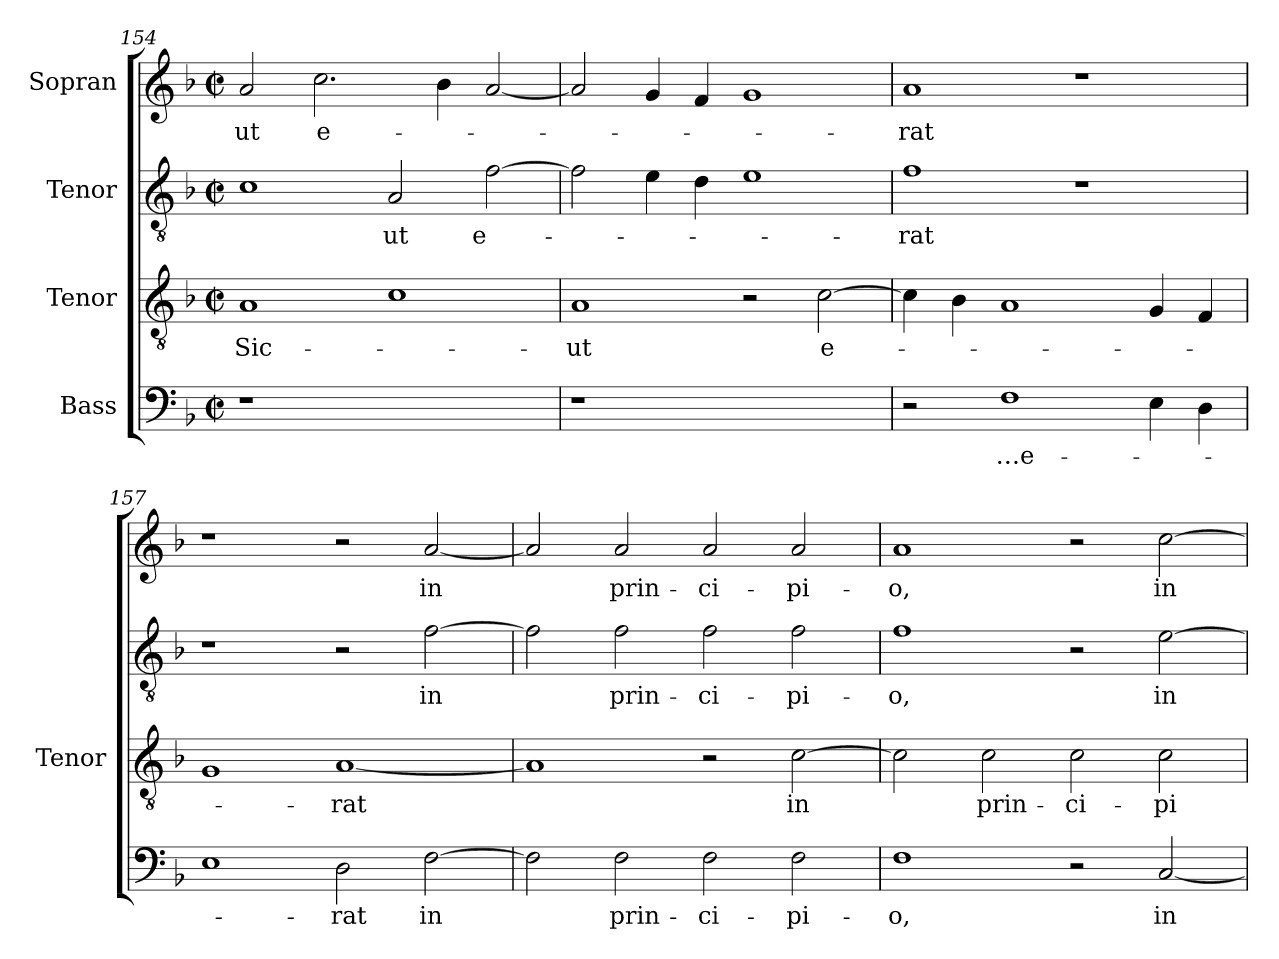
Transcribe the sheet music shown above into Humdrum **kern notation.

**kern	**text	**kern	**text	**kern	**text	**kern	**text
*part4	*part4	*part3	*part3	*part2	*part2	*part1	*part1
*staff4	*staff4	*staff3	*staff3	*staff2	*staff2	*staff1	*staff1
*I"Bass	*	*I"Tenor	*	*I"Tenor	*	*I"Sopran	*
*	*	*I'Tenor	*	*	*	*	*
*clefF4	*	*clefGv2	*	*clefGv2	*	*clefG2	*
*	*	*ITrd7c12	*	*ITrd7c12	*	*	*
*k[b-]	*	*k[b-]	*	*k[b-]	*	*k[b-]	*
*F:	*	*F:	*	*F:	*	*F:	*
*M2/2	*	*M2/2	*	*M2/2	*	*M2/2	*
*met(c|)	*	*met(c|)	*	*met(c|)	*	*met(c|)	*
=154	=154	=154	=154	=154	=154	=154	=154
!LO:N:vis=1	!	!	!	!	!	!	!
!	!	!	!LO:LY:b:color=#000000	!	!	!	!
!	!	!	!	!	!	!	!LO:LY:b:color=#000000
1r	.	1AAi	Sic-	1Ci	.	2ai/	-ut
!	!	!	!	!	!	!	!LO:LY:b:color=#000000
.	.	.	.	.	.	2.cci\	e-
!	!	!	!	!	!LO:LY:b:color=#000000	!	!
1ryy	.	1Ci	.	2AAi/	-ut	.	.
.	.	.	.	.	.	4b-i\	.
!	!	!	!	!	!LO:LY:b:color=#000000	!	!
.	.	.	.	[>2Fi\	e-	[<2ai/	.
=155	=155	=155	=155	=155	=155	=155	=155
!LO:N:vis=1	!	!	!	!	!	!	!
!	!	!	!LO:LY:b:color=#000000	!	!	!	!
1r	.	1AAi	-ut	2Fi\]	.	2ai/]	.
.	.	.	.	4Ei\	.	4gi/	.
.	.	.	.	4Di\	.	4fi/	.
1ryy	.	2r	.	1Ei	.	1gi	.
!	!	!	!LO:LY:b:color=#000000	!	!	!	!
.	.	[>2Ci\	e-	.	.	.	.
=156	=156	=156	=156	=156	=156	=156	=156
!	!	!	!	!	!LO:LY:b:color=#000000	!	!
!	!	!	!	!	!	!	!LO:LY:b:color=#000000
2r	.	4Ci\]	.	1Fi	-rat	1ai	-rat
.	.	4BB-i\	.	.	.	.	.
!	!LO:LY:b:color=#000000	!	!	!	!	!	!
1Fi	…e-	1AAi	.	.	.	.	.
.	.	.	.	1r	.	1r	.
4Ei\	.	4GGi/	.	.	.	.	.
4Di\	.	4FFi/	.	.	.	.	.
=157	=157	=157	=157	=157	=157	=157	=157
1Ei	.	1GGi	.	1r	.	1r	.
!	!LO:LY:b:color=#000000	!	!	!	!	!	!
!	!	!	!LO:LY:b:color=#000000	!	!	!	!
2Di\	-rat	[<1AAi	-rat	2r	.	2r	.
!	!LO:LY:b:color=#000000	!	!	!	!	!	!
!	!	!	!	!	!LO:LY:b:color=#000000	!	!
!	!	!	!	!	!	!	!LO:LY:b:color=#000000
[>2Fi\	in	.	.	[>2Fi\	in	[<2ai/	in
=158	=158	=158	=158	=158	=158	=158	=158
2Fi\]	.	1AAi]	.	2Fi\]	.	2ai/]	.
!	!LO:LY:b:color=#000000	!	!	!	!	!	!
!	!	!	!	!	!LO:LY:b:color=#000000	!	!
!	!	!	!	!	!	!	!LO:LY:b:color=#000000
2Fi\	prin-	.	.	2Fi\	prin-	2ai/	prin-
!	!LO:LY:b:color=#000000	!	!	!	!	!	!
!	!	!	!	!	!LO:LY:b:color=#000000	!	!
!	!	!	!	!	!	!	!LO:LY:b:color=#000000
2Fi\	-ci-	2r	.	2Fi\	-ci-	2ai/	-ci-
!	!LO:LY:b:color=#000000	!	!	!	!	!	!
!	!	!	!LO:LY:b:color=#000000	!	!	!	!
!	!	!	!	!	!LO:LY:b:color=#000000	!	!
!	!	!	!	!	!	!	!LO:LY:b:color=#000000
2Fi\	-pi-	[>2Ci\	in	2Fi\	-pi-	2ai/	-pi-
=159	=159	=159	=159	=159	=159	=159	=159
!	!LO:LY:b:color=#000000	!	!	!	!	!	!
!	!	!	!	!	!LO:LY:b:color=#000000	!	!
!	!	!	!	!	!	!	!LO:LY:b:color=#000000
1Fi	-o,	2Ci\]	.	1Fi	-o,	1ai	-o,
!	!	!	!LO:LY:b:color=#000000	!	!	!	!
.	.	2Ci\	prin-	.	.	.	.
!	!	!	!LO:LY:b:color=#000000	!	!	!	!
2r	.	2Ci\	-ci-	2r	.	2r	.
!	!LO:LY:b:color=#000000	!	!	!	!	!	!
!	!	!	!LO:LY:b:color=#000000	!	!	!	!
!	!	!	!	!	!LO:LY:b:color=#000000	!	!
!	!	!	!	!	!	!	!LO:LY:b:color=#000000
[<2Ci/	in	2Ci\	-pi-	[>2Ei\	in	[>2cci\	in
=	=	=	=	=	=	=	=
*-	*-	*-	*-	*-	*-	*-	*-
